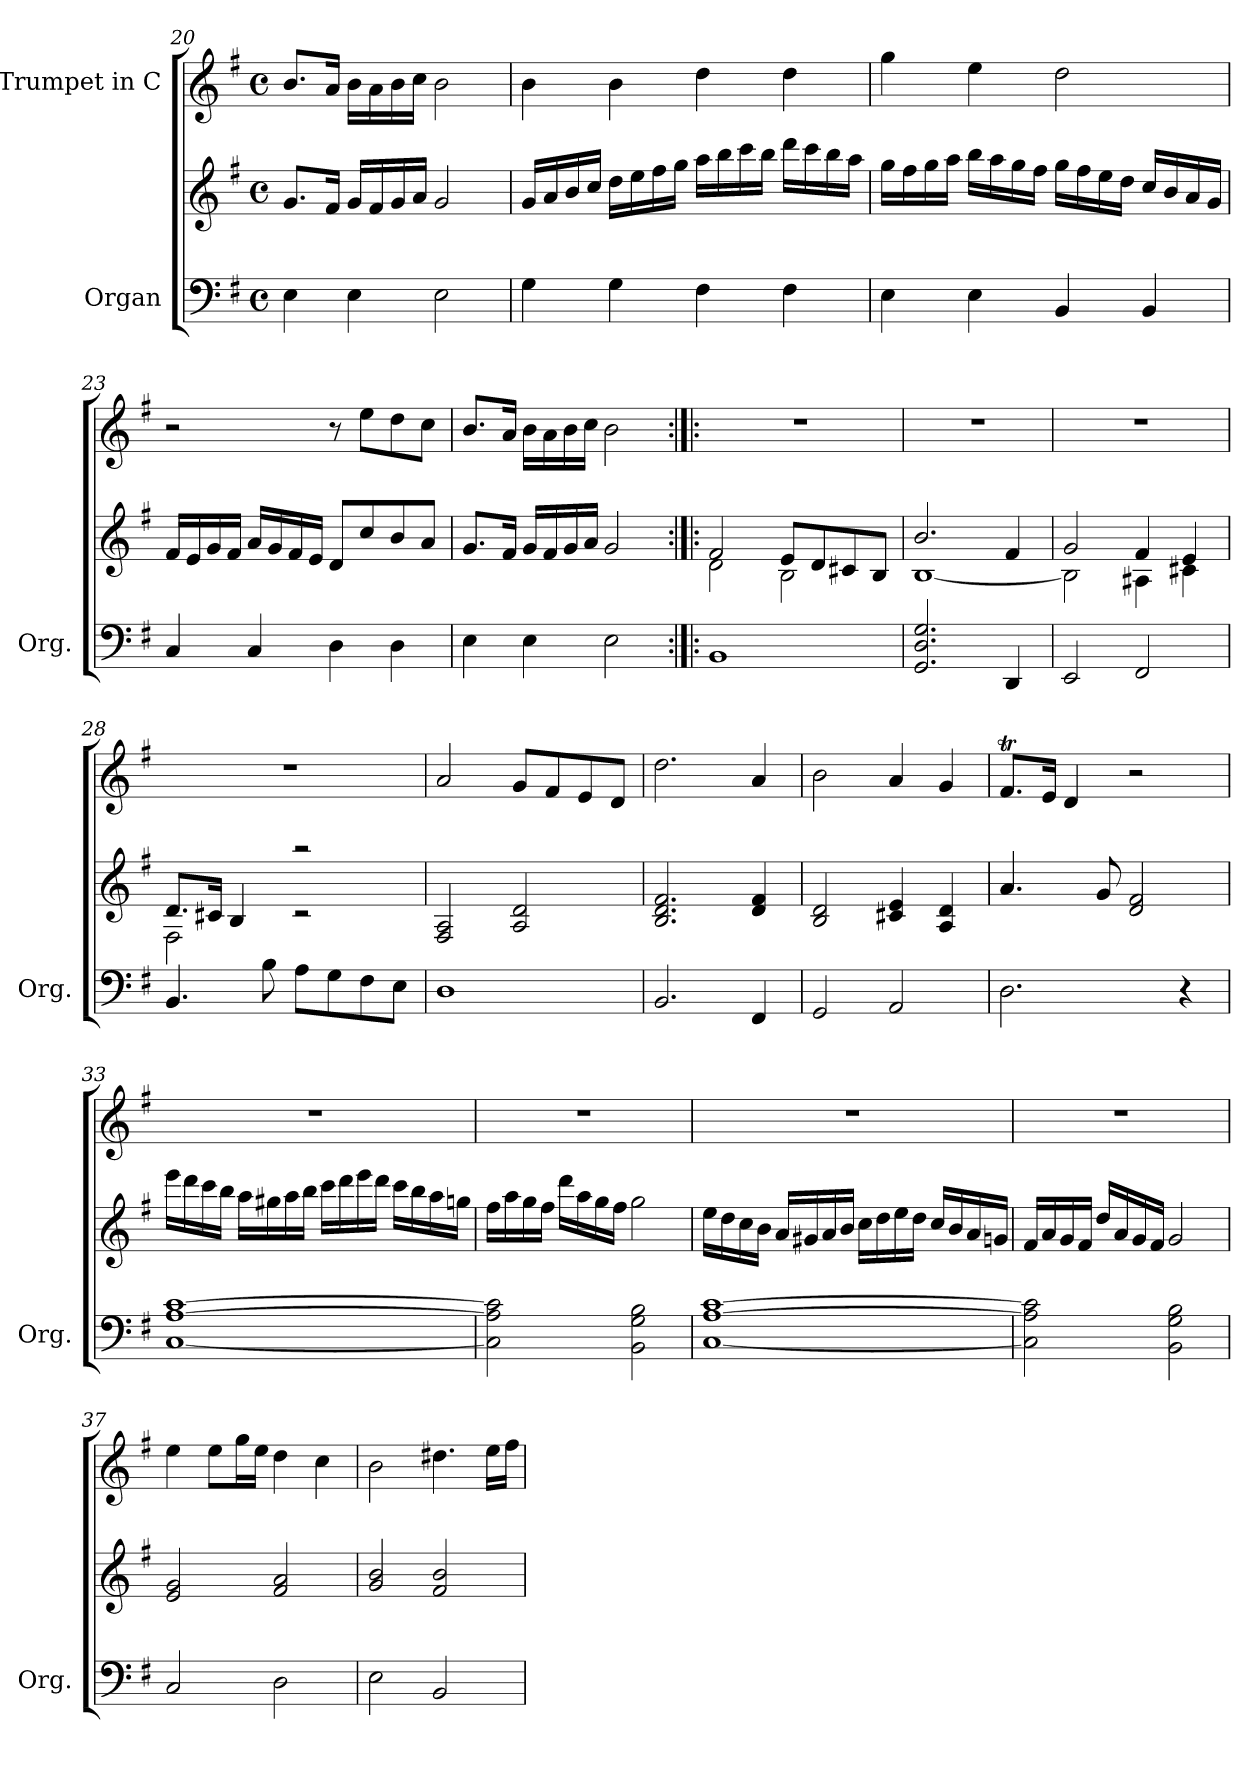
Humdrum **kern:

**kern	**kern	**kern
*part2	*part2	*part1
*staff3	*staff2	*staff1
*I"Organ	*	*I"Trumpet in C
*I'Org.	*	*
*clefF4	*clefG2	*clefG2
*k[f#]	*k[f#]	*k[f#]
*G:	*G:	*G:
*M4/4	*M4/4	*M4/4
*met(c)	*met(c)	*met(c)
=20	=20	=20
4E\	8.g/L	8.b/L
.	16f#/Jk	16a/Jk
4E\	16g/LL	16b\LL
.	16f#/	16a\
.	16g/	16b\
.	16a/JJ	16cc\JJ
2E\	2g/	2b\
=21	=21	=21
4G\	16g/LL	4b\
.	16a/	.
.	16b/	.
.	16cc/JJ	.
4G\	16dd\LL	4b\
.	16ee\	.
.	16ff#\	.
.	16gg\JJ	.
4F#\	16aa\LL	4dd\
.	16bb\	.
.	16ccc\	.
.	16bb\JJ	.
4F#\	16ddd\LL	4dd\
.	16ccc\	.
.	16bb\	.
.	16aa\JJ	.
!!LO:LB:g=z
=22	=22	=22
4E\	16gg\LL	4gg\
.	16ff#\	.
.	16gg\	.
.	16aa\JJ	.
4E\	16bb\LL	4ee\
.	16aa\	.
.	16gg\	.
.	16ff#\JJ	.
4BB/	16gg\LL	2dd\
.	16ff#\	.
.	16ee\	.
.	16dd\JJ	.
4BB/	16cc/LL	.
.	16b/	.
.	16a/	.
.	16g/JJ	.
=23	=23	=23
4C/	16f#/LL	2r
.	16e/	.
.	16g/	.
.	16f#/JJ	.
4C/	16a/LL	.
.	16g/	.
.	16f#/	.
.	16e/JJ	.
4D\	8d/L	8r
.	8cc/	8ee\L
4D\	8b/	8dd\
.	8a/J	8cc\J
=24	=24	=24
4E\	8.g/L	8.b/L
.	16f#/Jk	16a/Jk
4E\	16g/LL	16b\LL
.	16f#/	16a\
.	16g/	16b\
.	16a/JJ	16cc\JJ
2E\	2g/	2b\
=25:|!|:	=25:|!|:	=25:|!|:
*	*^	*
1BB	2f#/	2d\	1r
.	8e/L	2B\	.
.	8d/	.	.
.	8c#X/	.	.
.	8B/J	.	.
!!LO:LB:g=z
=26	=26	=26	=26
2.GG/ 2.D/ 2.G/	2.b/	[<1B	1r
4DD/	4f#/	.	.
=27	=27	=27	=27
2EE/	2g/	2B\]	1r
2FF#/	4f#/	4A#X\	.
.	4e/	4c#X\	.
=28	=28	=28	=28
4.BB/	8.d/L	2F#\	1r
.	16c#X/Jk	.	.
.	4B/	.	.
8B\	.	.	.
8A\L	2raa	2rc	.
8G\	.	.	.
8F#\	.	.	.
8E\J	.	.	.
*	*v	*v	*
=29	=29	=29
1D	2F#/ 2A/	2a/
.	2A/ 2d/	8g/L
.	.	8f#/
.	.	8e/
.	.	8d/J
=30	=30	=30
2.BB/	2.B/ 2.d/ 2.f#/	2.dd\
4FF#/	4d/ 4f#/	4a/
=31	=31	=31
2GG/	2B/ 2d/	2b\
2AA/	4c#X/ 4e/	4a/
.	4A/ 4d/	4g/
!!LO:LB:g=z
=32	=32	=32
2.D\	4.a/	8.f#t/L
.	.	16e/Jk
.	.	4d/
.	8g/	.
.	2d/ 2f#/	2r
4r	.	.
=33	=33	=33
[1C [1A [1c	16eee\LL	1r
.	16ddd\	.
.	16ccc\	.
.	16bb\JJ	.
.	16aa\LL	.
.	16gg#X\	.
.	16aa\	.
.	16bb\JJ	.
.	16ccc\LL	.
.	16ddd\	.
.	16eee\	.
.	16ddd\JJ	.
.	16ccc\LL	.
.	16bb\	.
.	16aa\	.
.	16ggn\JJ	.
=34	=34	=34
2C\] 2A\] 2c\]	16ff#\LL	1r
.	16aa\	.
.	16gg\	.
.	16ff#\JJ	.
.	16ddd\LL	.
.	16aa\	.
.	16gg\	.
.	16ff#\JJ	.
2BB\ 2G\ 2B\	2gg\	.
!!LO:PB:g=z
=35	=35	=35
[1C [1A [1c	16ee\LL	1r
.	16dd\	.
.	16cc\	.
.	16b\JJ	.
.	16a/LL	.
.	16g#X/	.
.	16a/	.
.	16b/JJ	.
.	16cc\LL	.
.	16dd\	.
.	16ee\	.
.	16dd\JJ	.
.	16cc/LL	.
.	16b/	.
.	16a/	.
.	16gn/JJ	.
=36	=36	=36
2C\] 2A\] 2c\]	16f#/LL	1r
.	16a/	.
.	16g/	.
.	16f#/JJ	.
.	16dd/LL	.
.	16a/	.
.	16g/	.
.	16f#/JJ	.
2BB\ 2G\ 2B\	2g/	.
=37	=37	=37
2C/	2e/ 2g/	4ee\
.	.	8ee\L
.	.	16gg\L
.	.	16ee\JJ
2D\	2f#/ 2a/	4dd\
.	.	4cc\
=38	=38	=38
2E\	2g/ 2b/	2b\
2BB/	2f#/ 2b/	4.dd#X\
.	.	16ee\LL
.	.	16ff#\JJ
=	=	=
*-	*-	*-
